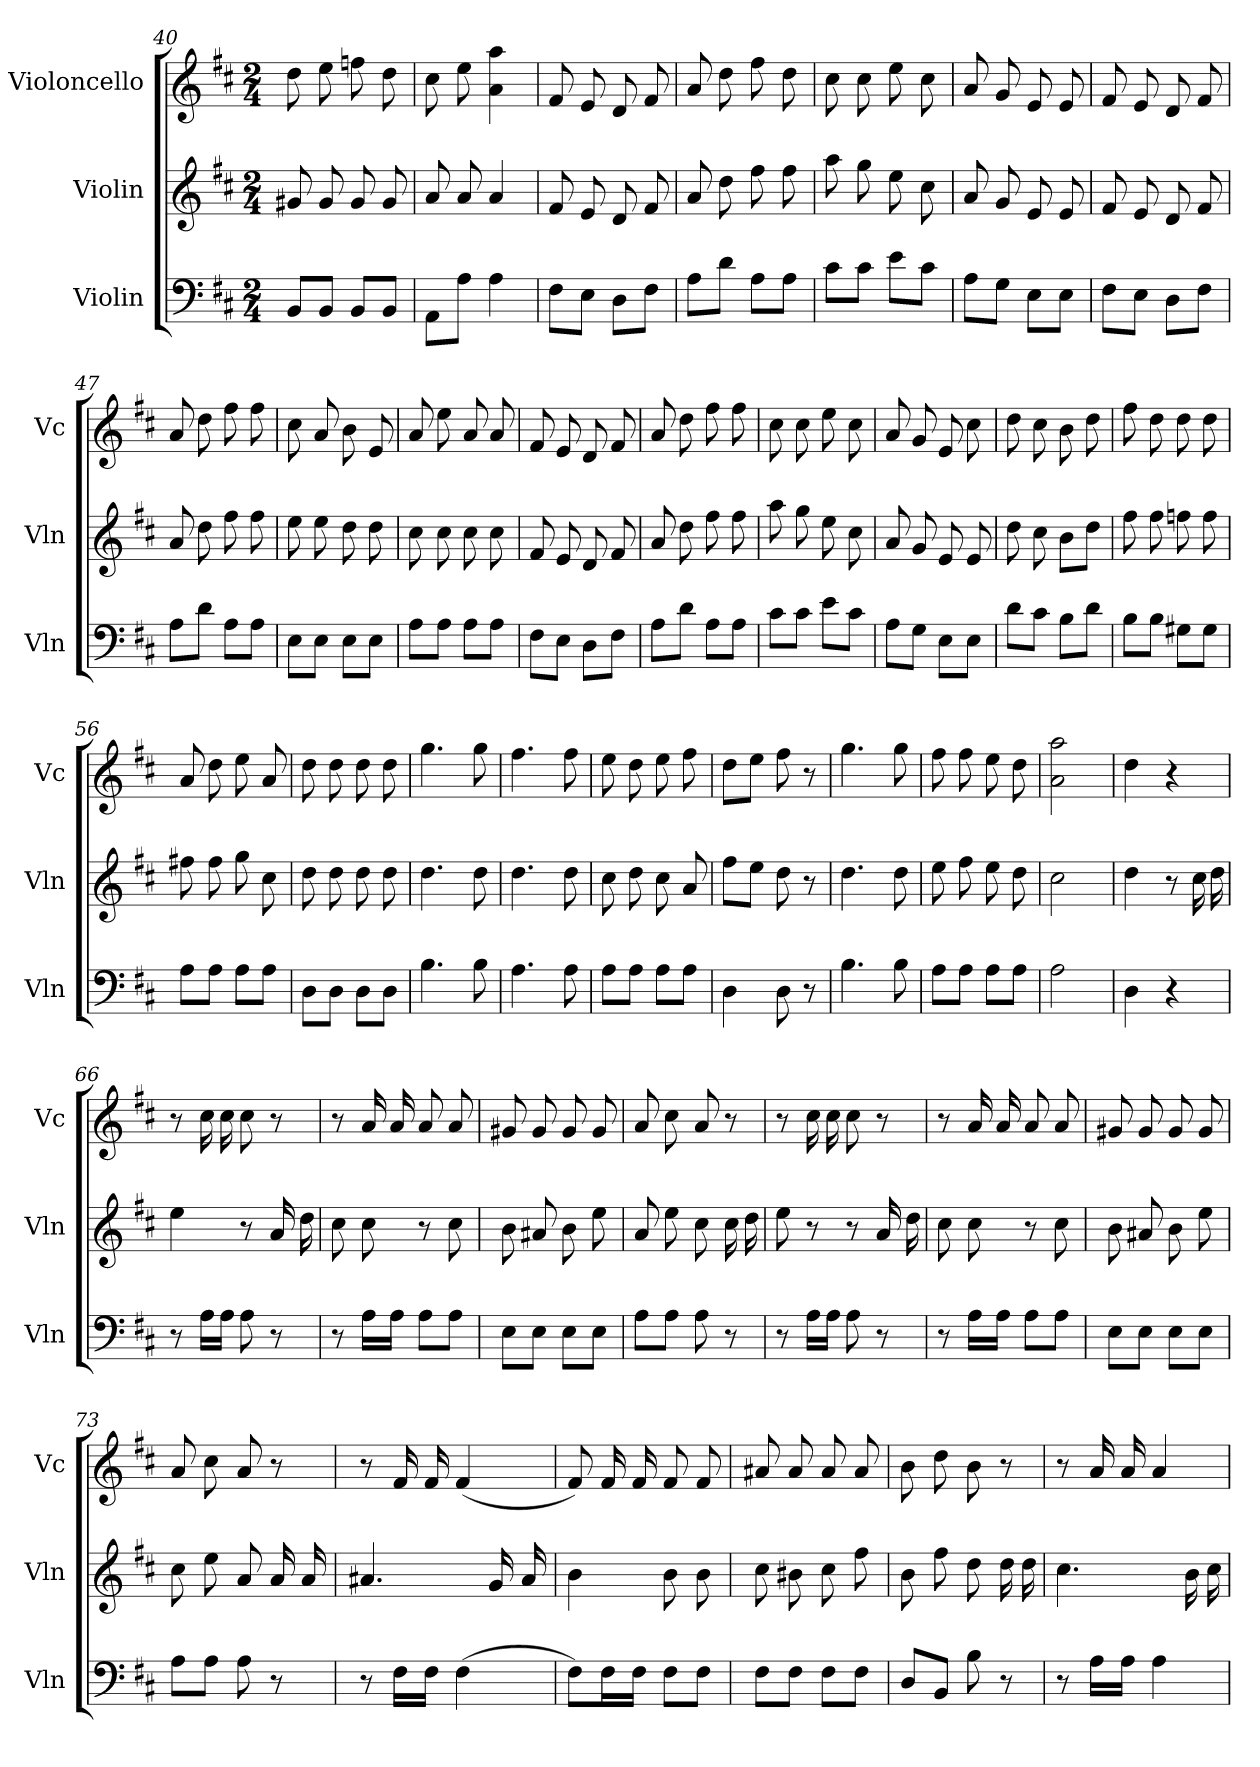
**kern	**kern	**kern
*part3	*part2	*part1
*staff3	*staff2	*staff1
*I"Violin	*I"Violin	*I"Violoncello
*I'Vln	*I'Vln	*I'Vc
*clefF4	*clefG2	*clefG2
*k[f#c#]	*k[f#c#]	*k[f#c#]
*M2/4	*M2/4	*M2/4
=40	=40	=40
8BB/L	8g#X/	8dd\
8BB/J	8g#/	8ee\
8BB/L	8g#/	8ffn\
8BB/J	8g#/	8dd\
=41	=41	=41
8AA\L	8a/	8cc#\
8A\J	8a/	8ee\
4A\	4a/	4a\ 4aa\
=42	=42	=42
8F#\L	8f#/	8f#/
8E\J	8e/	8e/
8D\L	8d/	8d/
8F#\J	8f#/	8f#/
!!LO:LB:g=z
=43	=43	=43
8A\L	8a/	8a/
8d\J	8dd\	8dd\
8A\L	8ff#\	8ff#\
8A\J	8ff#\	8dd\
!!LO:LB:g=z
=44	=44	=44
8c#\L	8aa\	8cc#\
8c#\J	8gg\	8cc#\
8e\L	8ee\	8ee\
8c#\J	8cc#\	8cc#\
=45	=45	=45
8A\L	8a/	8a/
8G\J	8g/	8g/
8E\L	8e/	8e/
8E\J	8e/	8e/
=46	=46	=46
8F#\L	8f#/	8f#/
8E\J	8e/	8e/
8D\L	8d/	8d/
8F#\J	8f#/	8f#/
=47	=47	=47
8A\L	8a/	8a/
8d\J	8dd\	8dd\
8A\L	8ff#\	8ff#\
8A\J	8ff#\	8ff#\
=48	=48	=48
8E\L	8ee\	8cc#\
8E\J	8ee\	8a/
8E\L	8dd\	8b\
8E\J	8dd\	8e/
=49	=49	=49
8A\L	8cc#\	8a/
8A\J	8cc#\	8ee\
8A\L	8cc#\	8a/
8A\J	8cc#\	8a/
=50	=50	=50
8F#\L	8f#/	8f#/
8E\J	8e/	8e/
8D\L	8d/	8d/
8F#\J	8f#/	8f#/
!!LO:PB:g=z
=51	=51	=51
8A\L	8a/	8a/
8d\J	8dd\	8dd\
8A\L	8ff#\	8ff#\
8A\J	8ff#\	8ff#\
!!LO:LB:g=z
=52	=52	=52
8c#\L	8aa\	8cc#\
8c#\J	8gg\	8cc#\
8e\L	8ee\	8ee\
8c#\J	8cc#\	8cc#\
=53	=53	=53
8A\L	8a/	8a/
8G\J	8g/	8g/
8E\L	8e/	8e/
8E\J	8e/	8cc#\
=54	=54	=54
8d\L	8dd\	8dd\
8c#\J	8cc#\	8cc#\
8B\L	8b\L	8b\
8d\J	8dd\J	8dd\
=55	=55	=55
8B\L	8ff#\	8ff#\
8B\J	8ff#\	8dd\
8G#X\L	8ffn\	8dd\
8G#\J	8ff\	8dd\
=56	=56	=56
8A\L	8ff#X\	8a/
8A\J	8ff#\	8dd\
8A\L	8gg\	8ee\
8A\J	8cc#\	8a/
=57	=57	=57
8D\L	8dd\	8dd\
8D\J	8dd\	8dd\
8D\L	8dd\	8dd\
8D\J	8dd\	8dd\
=58	=58	=58
4.B\	4.dd\	4.gg\
8B\	8dd\	8gg\
=59	=59	=59
4.A\	4.dd\	4.ff#\
8A\	8dd\	8ff#\
!!LO:PB:g=z
=60	=60	=60
8A\L	8cc#\	8ee\
8A\J	8dd\	8dd\
8A\L	8cc#\	8ee\
8A\J	8a/	8ff#\
=61	=61	=61
4D\	8ff#\L	8dd\L
.	8ee\J	8ee\J
8D\	8dd\	8ff#\
8r	8r	8r
=62	=62	=62
4.B\	4.dd\	4.gg\
8B\	8dd\	8gg\
=63	=63	=63
8A\L	8ee\	8ff#\
8A\J	8ff#\	8ff#\
8A\L	8ee\	8ee\
8A\J	8dd\	8dd\
=64	=64	=64
2A\	2cc#\	2a\ 2aa\
=65	=65	=65
4D\	4dd\	4dd\
4r	8r	4r
.	16cc#\	.
.	16dd\	.
=66	=66	=66
8r	4ee\	8r
16A\LL	.	16cc#\
16A\JJ	.	16cc#\
8A\	8r	8cc#\
8r	16a/	8r
.	16dd\	.
!!LO:LB:g=z
=67	=67	=67
8r	8cc#\	8r
16A\LL	8cc#\	16a/
16A\JJ	.	16a/
8A\L	8r	8a/
8A\J	8cc#\	8a/
=68	=68	=68
8E\L	8b\	8g#X/
8E\J	8a#X/	8g#/
8E\L	8b\	8g#/
8E\J	8ee\	8g#/
=69	=69	=69
8A\L	8a/	8a/
8A\J	8ee\	8cc#\
8A\	8cc#\	8a/
8r	16cc#\	8r
.	16dd\	.
=70	=70	=70
8r	8ee\	8r
16A\LL	8r	16cc#\
16A\JJ	.	16cc#\
8A\	8r	8cc#\
8r	16a/	8r
.	16dd\	.
=71	=71	=71
8r	8cc#\	8r
16A\LL	8cc#\	16a/
16A\JJ	.	16a/
8A\L	8r	8a/
8A\J	8cc#\	8a/
=72	=72	=72
8E\L	8b\	8g#X/
8E\J	8a#X/	8g#/
8E\L	8b\	8g#/
8E\J	8ee\	8g#/
!!LO:LB:g=z
=73	=73	=73
8A\L	8cc#\	8a/
8A\J	8ee\	8cc#\
8A\	8a/	8a/
8r	16a/	8r
.	16a/	.
=74	=74	=74
8r	4.a#X/	8r
16F#\LL	.	16f#/
16F#\JJ	.	16f#/
(>4F#\	.	(<4f#/
.	16g/	.
.	16a#/	.
=75	=75	=75
8F#\L)	4b\	8f#/)
16F#\L	.	16f#/
16F#\JJ	.	16f#/
8F#\L	8b\	8f#/
8F#\J	8b\	8f#/
=76	=76	=76
8F#\L	8cc#\	8a#X/
8F#\J	8b#X\	8a#/
8F#\L	8cc#\	8a#/
8F#\J	8ff#\	8a#/
=77	=77	=77
8D/L	8b\	8b\
8BB/J	8ff#\	8dd\
8B\	8dd\	8b\
8r	16dd\	8r
.	16dd\	.
!!LO:LB:g=z
=78	=78	=78
8r	4.cc#\	8r
16A\LL	.	16a/
16A\JJ	.	16a/
4A\	.	4a/
.	16b\	.
.	16cc#\	.
=	=	=
*-	*-	*-
